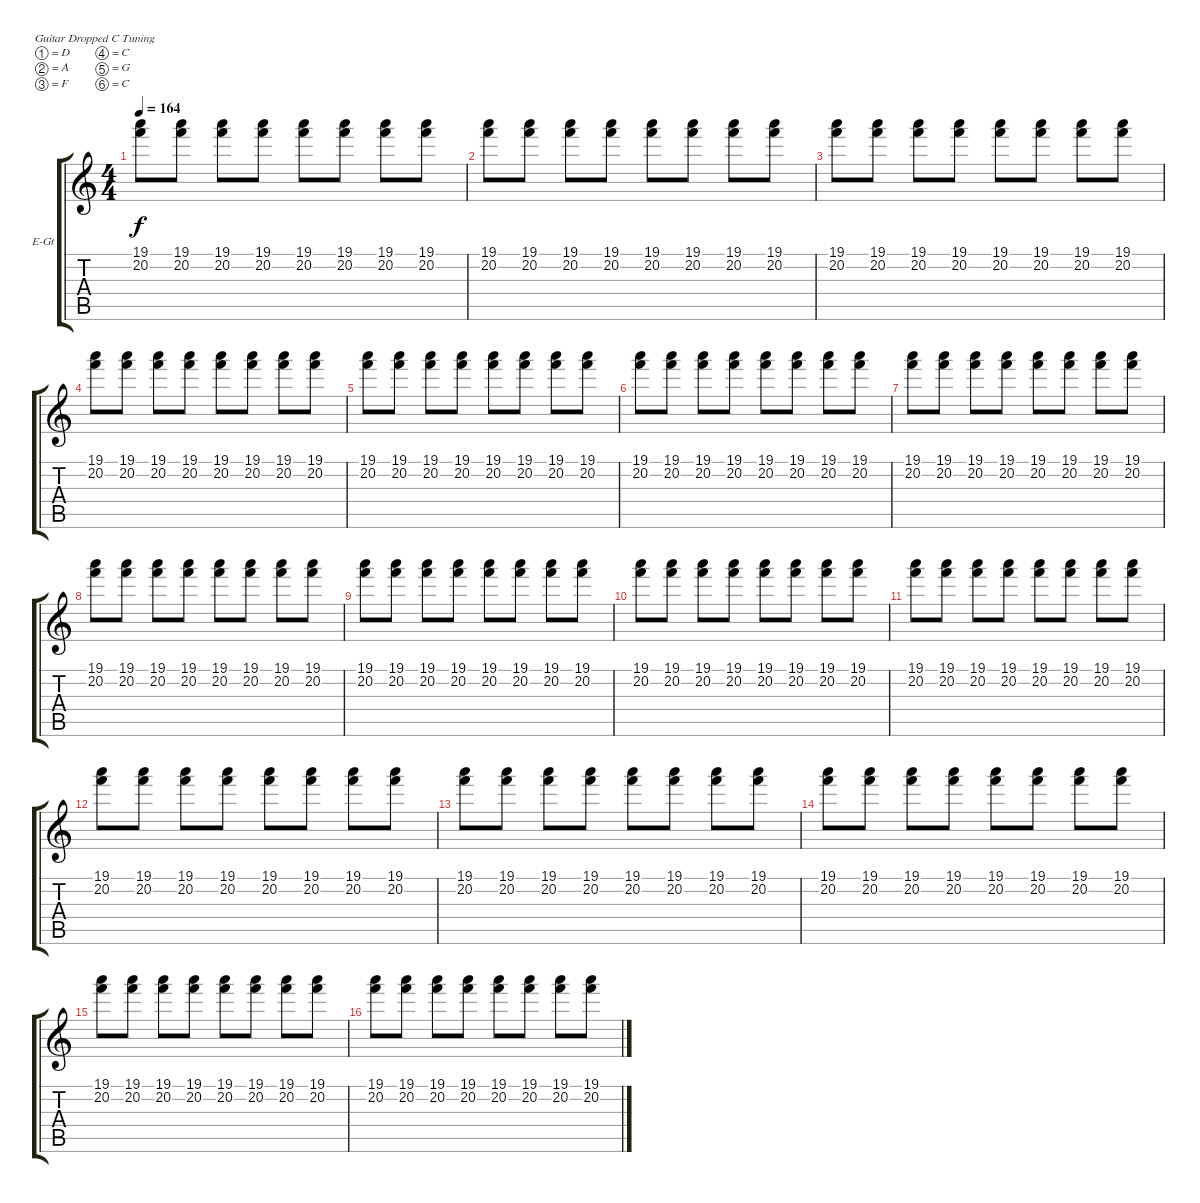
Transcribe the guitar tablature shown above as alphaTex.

\defaultSystemsLayout 4
\bracketExtendMode groupsimilarinstruments
\firstSystemTrackNameOrientation horizontal
\otherSystemsTrackNameOrientation horizontal
\track ("Guitar 2" "E-Gt") {instrument overdrivenguitar}
\staff {score tabs}
\tuning (D4 A3 F3 C3 G2 C2)
\ts (4 4)
\tempo 164
\clef g2
\ks c
(20.2 19.1).8{dy f} (20.2 19.1).8 (20.2 19.1).8 (20.2 19.1).8 (20.2 19.1).8 (20.2 19.1).8 (20.2 19.1).8 (20.2 19.1).8 |
(20.2 19.1).8 (20.2 19.1).8 (20.2 19.1).8 (20.2 19.1).8 (20.2 19.1).8 (20.2 19.1).8 (20.2 19.1).8 (20.2 19.1).8 |
(20.2 19.1).8 (20.2 19.1).8 (20.2 19.1).8 (20.2 19.1).8 (20.2 19.1).8 (20.2 19.1).8 (20.2 19.1).8 (20.2 19.1).8 |
(20.2 19.1).8 (20.2 19.1).8 (20.2 19.1).8 (20.2 19.1).8 (20.2 19.1).8 (20.2 19.1).8 (20.2 19.1).8 (20.2 19.1).8 |
(20.2 19.1).8 (20.2 19.1).8 (20.2 19.1).8 (20.2 19.1).8 (20.2 19.1).8 (20.2 19.1).8 (20.2 19.1).8 (20.2 19.1).8 |
(20.2 19.1).8 (20.2 19.1).8 (20.2 19.1).8 (20.2 19.1).8 (20.2 19.1).8 (20.2 19.1).8 (20.2 19.1).8 (20.2 19.1).8 |
(20.2 19.1).8 (20.2 19.1).8 (20.2 19.1).8 (20.2 19.1).8 (20.2 19.1).8 (20.2 19.1).8 (20.2 19.1).8 (20.2 19.1).8 |
(20.2 19.1).8 (20.2 19.1).8 (20.2 19.1).8 (20.2 19.1).8 (20.2 19.1).8 (20.2 19.1).8 (20.2 19.1).8 (20.2 19.1).8 |
(20.2 19.1).8 (20.2 19.1).8 (20.2 19.1).8 (20.2 19.1).8 (20.2 19.1).8 (20.2 19.1).8 (20.2 19.1).8 (20.2 19.1).8 |
(20.2 19.1).8 (20.2 19.1).8 (20.2 19.1).8 (20.2 19.1).8 (20.2 19.1).8 (20.2 19.1).8 (20.2 19.1).8 (20.2 19.1).8 |
(20.2 19.1).8 (20.2 19.1).8 (20.2 19.1).8 (20.2 19.1).8 (20.2 19.1).8 (20.2 19.1).8 (20.2 19.1).8 (20.2 19.1).8 |
(20.2 19.1).8 (20.2 19.1).8 (20.2 19.1).8 (20.2 19.1).8 (20.2 19.1).8 (20.2 19.1).8 (20.2 19.1).8 (20.2 19.1).8 |
(20.2 19.1).8 (20.2 19.1).8 (20.2 19.1).8 (20.2 19.1).8 (20.2 19.1).8 (20.2 19.1).8 (20.2 19.1).8 (20.2 19.1).8 |
(20.2 19.1).8 (20.2 19.1).8 (20.2 19.1).8 (20.2 19.1).8 (20.2 19.1).8 (20.2 19.1).8 (20.2 19.1).8 (20.2 19.1).8 |
(20.2 19.1).8 (20.2 19.1).8 (20.2 19.1).8 (20.2 19.1).8 (20.2 19.1).8 (20.2 19.1).8 (20.2 19.1).8 (20.2 19.1).8 |
(20.2 19.1).8 (20.2 19.1).8 (20.2 19.1).8 (20.2 19.1).8 (20.2 19.1).8 (20.2 19.1).8 (20.2 19.1).8 (20.2 19.1).8
